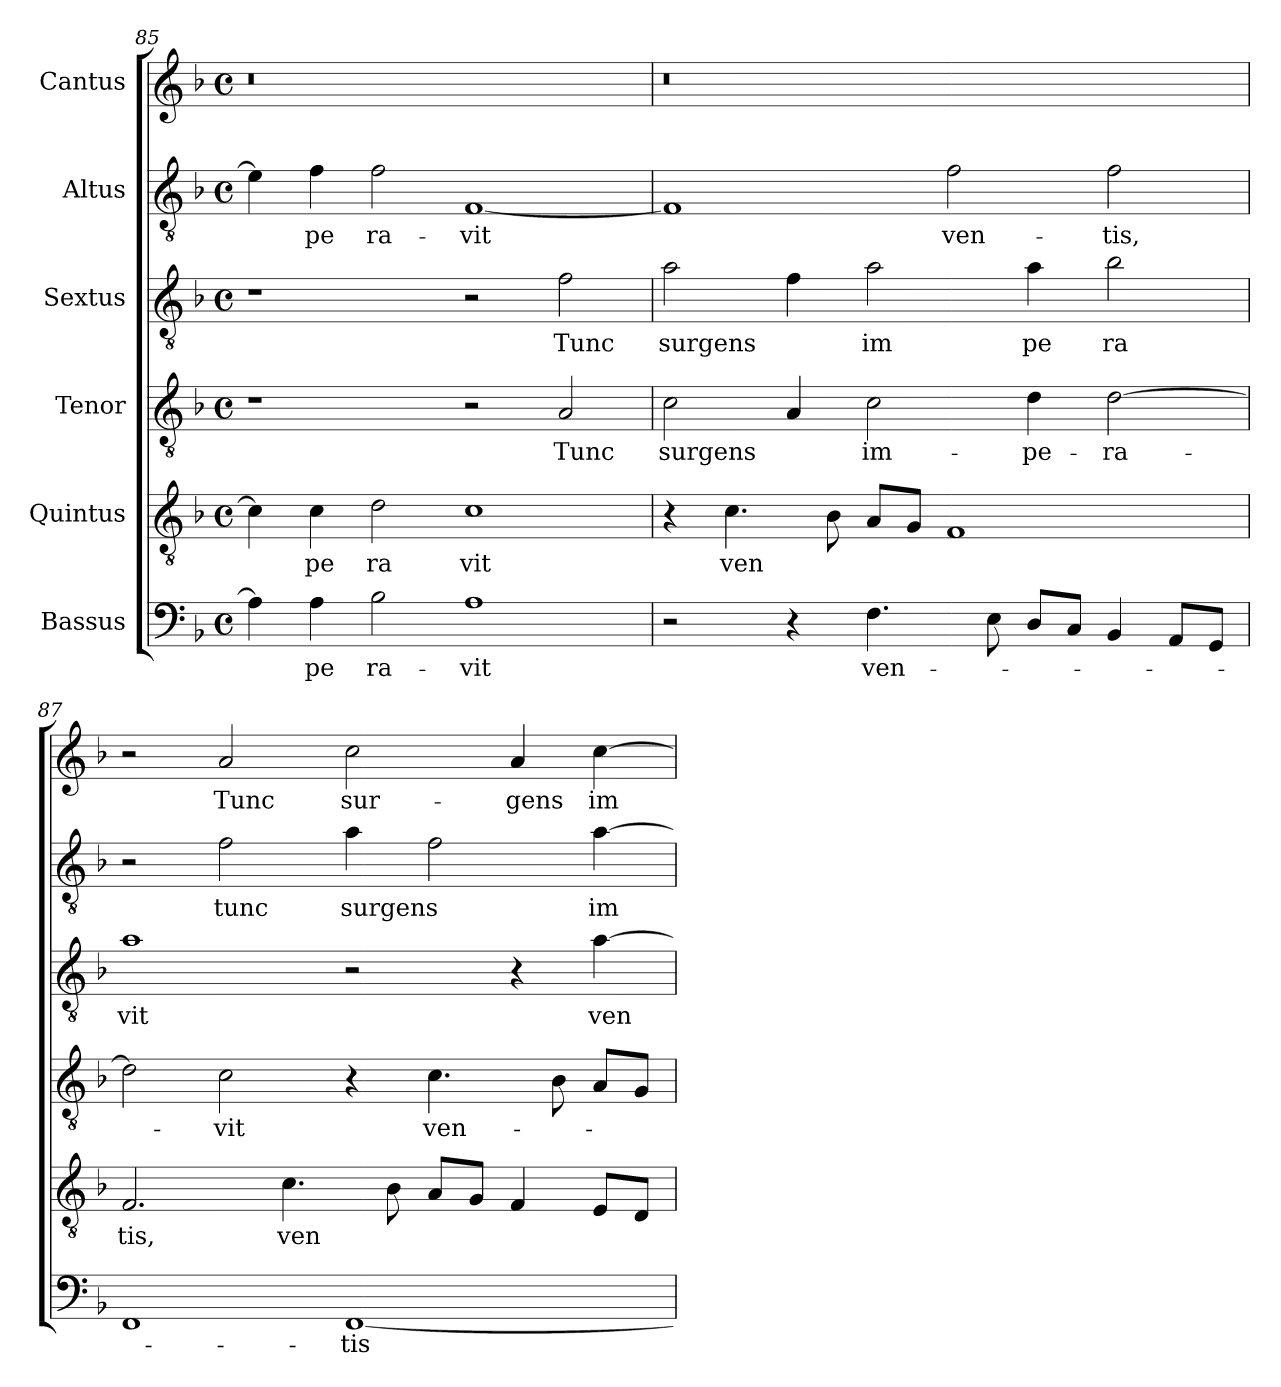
**kern	**text	**kern	**text	**kern	**text	**kern	**text	**kern	**text	**kern	**text
*part6	*part6	*part5	*part5	*part4	*part4	*part3	*part3	*part2	*part2	*part1	*part1
*staff6	*staff6	*staff5	*staff5	*staff4	*staff4	*staff3	*staff3	*staff2	*staff2	*staff1	*staff1
*I"Bassus	*	*I"Quintus	*	*I"Tenor	*	*I"Sextus	*	*I"Altus	*	*I"Cantus	*
*clefF4	*	*clefGv2	*	*clefGv2	*	*clefGv2	*	*clefGv2	*	*clefG2	*
*k[b-]	*	*k[b-]	*	*k[b-]	*	*k[b-]	*	*k[b-]	*	*k[b-]	*
*F:	*	*F:	*	*F:	*	*F:	*	*F:	*	*F:	*
*M4/4	*	*M4/4	*	*M4/4	*	*M4/4	*	*M4/4	*	*M4/4	*
*met(c)	*	*met(c)	*	*met(c)	*	*met(c)	*	*met(c)	*	*met(c)	*
=85	=85	=85	=85	=85	=85	=85	=85	=85	=85	=85	=85
4A\]	.	4c\]	.	1r	.	1r	.	4e\]	.	0r	.
!	!LO:LY:b:cj	!	!LO:LY:b:cj	!	!	!	!	!	!LO:LY:b:cj	!	!
4A\	-pe	4c\	pe	.	.	.	.	4f\	-pe	.	.
!	!LO:LY:b:cj	!	!LO:LY:b:cj	!	!	!	!	!	!LO:LY:b:cj	!	!
2B-\	ra-	2d\	ra	.	.	.	.	2f\	ra-	.	.
!	!LO:LY:b:cj	!	!LO:LY:b:cj	!	!	!	!	!	!LO:LY:b:cj	!	!
1A	-vit	1c	vit	2r	.	2r	.	[<1F	-vit	.	.
!	!	!	!	!	!LO:LY:b:cj	!	!LO:LY:b:cj	!	!	!	!
.	.	.	.	2A/	Tunc	2f\	Tunc	.	.	.	.
=86	=86	=86	=86	=86	=86	=86	=86	=86	=86	=86	=86
!	!	!	!	!	!LO:LY:b	!	!LO:LY:b	!	!	!	!
2r	.	4r	.	2c\	surgens	2a\	surgens	1F]	.	0r	.
!	!	!	!LO:LY:b	!	!	!	!	!	!	!	!
.	.	4.c\	ven	.	.	.	.	.	.	.	.
4r	.	.	.	4A/	.	4f\	.	.	.	.	.
.	.	8B-\	.	.	.	.	.	.	.	.	.
!	!LO:LY:b	!	!	!	!LO:LY:b:cj	!	!LO:LY:b:cj	!	!	!	!
4.F\	ven-	8A/L	.	2c\	im-	2a\	im	.	.	.	.
.	.	8G/J	.	.	.	.	.	.	.	.	.
!	!	!	!	!	!	!	!	!	!LO:LY:b:cj	!	!
.	.	1F	.	.	.	.	.	2f\	ven-	.	.
8E\	.	.	.	.	.	.	.	.	.	.	.
!	!	!	!	!	!LO:LY:b:cj	!	!LO:LY:b:cj	!	!	!	!
8D/L	.	.	.	4d\	-pe-	4a\	pe	.	.	.	.
8C/J	.	.	.	.	.	.	.	.	.	.	.
!	!	!	!	!	!LO:LY:b:cj	!	!LO:LY:b:cj	!	!LO:LY:b:cj	!	!
4BB-/	.	.	.	[>2d\	-ra-	2b-\	ra	2f\	-tis,	.	.
8AA/L	.	.	.	.	.	.	.	.	.	.	.
8GG/J	.	.	.	.	.	.	.	.	.	.	.
=87	=87	=87	=87	=87	=87	=87	=87	=87	=87	=87	=87
!	!	!	!LO:LY:b:cj	!	!	!	!LO:LY:b:cj	!	!	!	!
1FF	.	2.F/	tis,	2d\]	.	1a	vit	2r	.	2r	.
!	!	!	!	!	!LO:LY:b:cj	!	!	!	!LO:LY:b:cj	!	!LO:LY:b:cj
.	.	.	.	2c\	-vit	.	.	2f\	tunc	2a/	Tunc
!	!	!	!LO:LY:b	!	!	!	!	!	!	!	!
.	.	4.c\	ven	.	.	.	.	.	.	.	.
!	!LO:LY:b:cj	!	!	!	!	!	!	!	!LO:LY:b	!	!LO:LY:b:cj
[<1FF	-tis	.	.	4r	.	2r	.	4a\	surgens	2cc\	sur-
.	.	8B-\	.	.	.	.	.	.	.	.	.
!	!	!	!	!	!LO:LY:b	!	!	!	!	!	!
.	.	8A/L	.	4.c\	ven-	.	.	2f\	.	.	.
.	.	8G/J	.	.	.	.	.	.	.	.	.
!	!	!	!	!	!	!	!	!	!	!	!LO:LY:b:cj
.	.	4F/	.	.	.	4r	.	.	.	4a/	-gens
.	.	.	.	8B-\	.	.	.	.	.	.	.
!	!	!	!	!	!	!	!LO:LY:b	!	!LO:LY:b	!	!LO:LY:b
.	.	8E/L	.	8A/L	.	[>4a\	ven	[>4a\	im-	[>4cc\	im-
.	.	8D/J	.	8G/J	.	.	.	.	.	.	.
=	=	=	=	=	=	=	=	=	=	=	=
*-	*-	*-	*-	*-	*-	*-	*-	*-	*-	*-	*-
